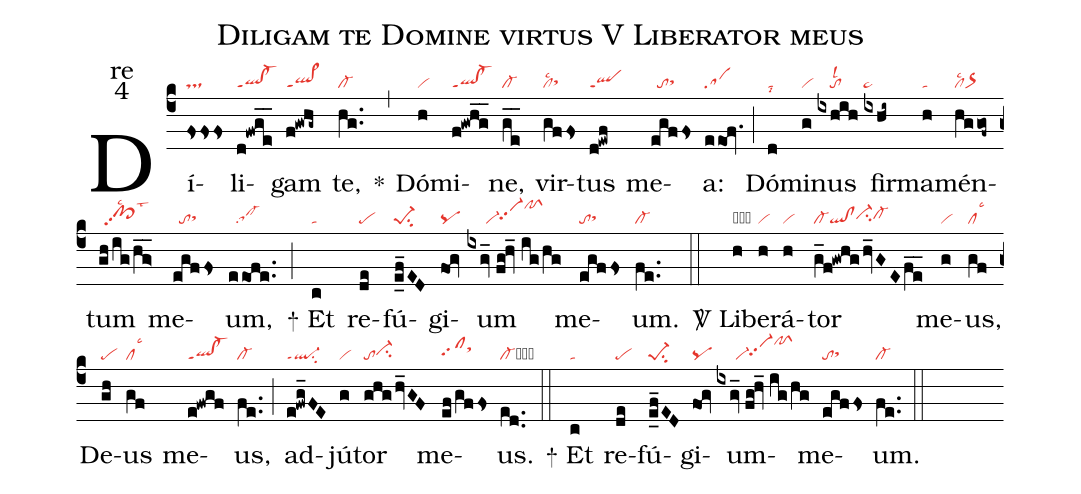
name:Diligam te Domine virtus V Liberator meus;
office-part:re;
mode:4;
nabc-lines:1;
%%
(c4) Dí(fsfsfs|ts)li(d@fwge__|ql!cl-ppt1)gam(f!gwhg~|ql>ppt1) te,(hg..|cl-) <sp>*</sp>(,) Dó(h|vi)mi(f!gwhg__|ql!cl-ppt1)ne,(ge__|cl-) vir(gffs|cllsc2sthh)tus(d!ewf|qlppt1) me(egffs|//tosthh)a:(eeof.|sa) (;) Dó(d|talsi8)mi(g|vi)nus(ixhih|////tolsl2) fir(ixhi~|ta>)ma(h|ta)mén(hggof~|cllsc2or>)tum(gh/ig/hg>__|//pf>hipp2lsc2lst3) me(egffs|//tosthh)um,(eeo@fe..|//sa!cl-) (;)

<sp>+</sp> Et(c|ta) re(de|pe)fú(e_f_ED|pe-1su2)gi(fog|pq)um(ixgv_//fg!hv_//ig/hg|//////vi-vi-hhpp2pfShl) me(egffs|tosthh)um.(fe..|cl-) (::)

<sp>V/</sp> Li(h|obvi)be(h|vi)rá(h|vi)tor(g_f!gwhg/hv_GEfe__|cl-ql!clci-hhcl-hh) me(g|vi)us,(gf|cllsc3) De(gh|pe)us(gf|cllsc3) me(e!fwgf|ql!cl-ppt1)us,(fe..|cl-) (;) ad(e!fwg_FE|ql-ppt1su2)jú(g|vi)tor(ghg/hv_GF|toci-hh) me(ef/gffs|clhhpp2sthj)us.(ed..|cl-cb) (::)

<sp>+</sp> Et(c|ta) re(de|pe)fú(e_f_ED|pe-1su2)gi(fog|pq)um(ixgv_//fg!hv_//ig/hg|//////vi-vi-hhpp2pfShl)me(egffs|tosthh)um.(fe..|cl-) (::)
